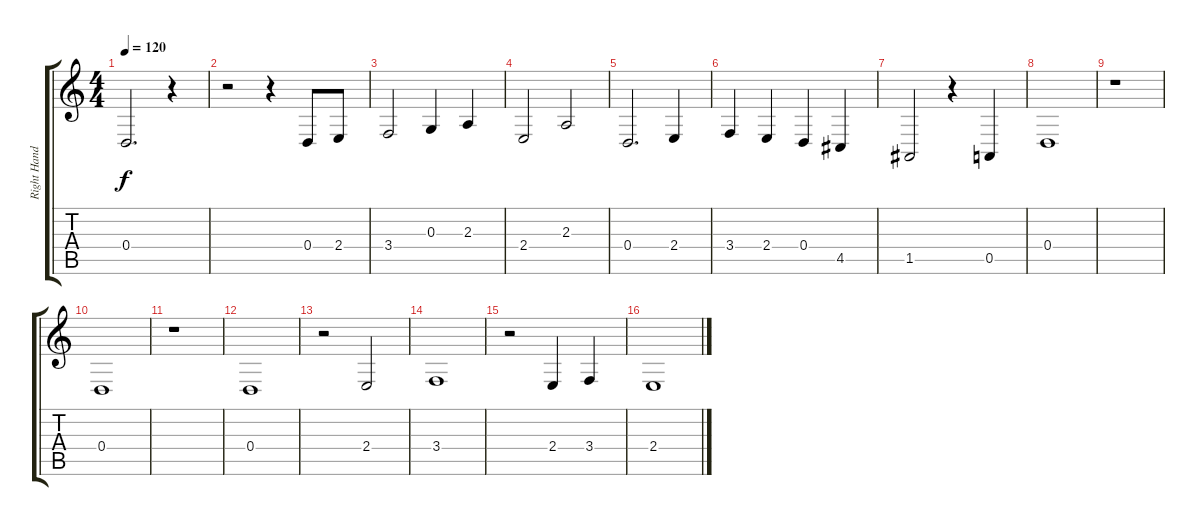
\track ("Right Hand" "Right Hand") {instrument acousticgrandpiano}
\staff {score tabs}
\tuning (E4 B3 G3 D3 A2 E2) {hide}
\ts (4 4)
\tempo 120
\clef g2
\ks c
0.4.2{d dy f} r.4 |
r.2 r.4 0.4.8 2.4.8 |
3.4.2 0.3.4 2.3.4 |
2.4.2 2.3.2 |
0.4.2{d} 2.4.4 |
3.4.4 2.4.4 0.4.4 4.5.4 |
1.5.2 r.4 0.5.4 |
0.4.1 |
r.1 |
0.4.1 |
r.1 |
0.4.1 |
r.2 2.4.2 |
3.4.1 |
r.2 2.4.4 3.4.4 |
2.4.1
